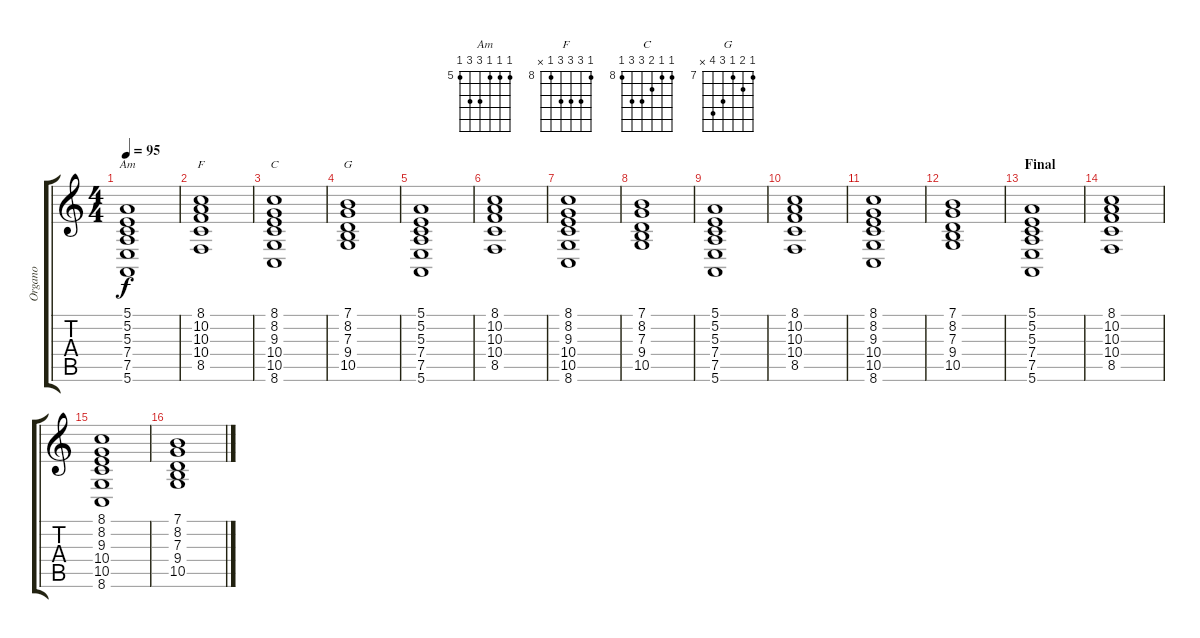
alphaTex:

\track ("Organo" "Organo") {instrument percussiveorgan}
\staff {score tabs}
\tuning (E4 B3 G3 D3 A2 E2) {hide}
\chord ("Am" 5 5 5 7 7 5) {firstfret 5}
\chord ("F" 8 10 10 10 8 x) {firstfret 8}
\chord ("C" 8 8 9 10 10 8) {firstfret 8}
\chord ("G" 7 8 7 9 10 x) {firstfret 7}
\ts (4 4)
\tempo 95
\clef g2
\ks c
(5.1 5.2 5.3 7.4 7.5 5.6).1{ch "Am" dy f} |
(8.1 10.2 10.3 10.4 8.5).1{ch "F"} |
(8.1 8.2 9.3 10.4 10.5 8.6).1{ch "C"} |
(7.1 8.2 7.3 9.4 10.5).1{ch "G"} |
(5.1 5.2 5.3 7.4 7.5 5.6).1 |
(8.1 10.2 10.3 10.4 8.5).1 |
(8.1 8.2 9.3 10.4 10.5 8.6).1 |
(7.1 8.2 7.3 9.4 10.5).1 |
(5.1 5.2 5.3 7.4 7.5 5.6).1 |
(8.1 10.2 10.3 10.4 8.5).1 |
(8.1 8.2 9.3 10.4 10.5 8.6).1 |
(7.1 8.2 7.3 9.4 10.5).1 |
\section ("" "Final")
(5.1 5.2 5.3 7.4 7.5 5.6).1 |
(8.1 10.2 10.3 10.4 8.5).1 |
(8.1 8.2 9.3 10.4 10.5 8.6).1 |
(7.1 8.2 7.3 9.4 10.5).1
